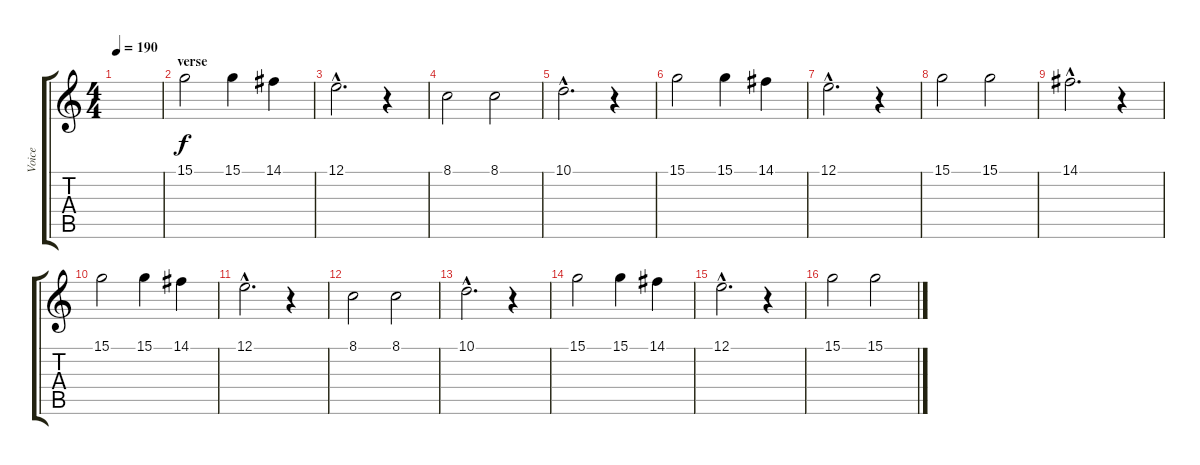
\track ("Voice" "Voice") {instrument choiraahs}
\staff {score tabs}
\tuning (E4 B3 G3 D3 A2 E2) {hide}
\ts (4 4)
\tempo 190
\clef g2
\ks c
|
\section ("" "verse")
15.1.2 15.1.4 14.1.4 |
12.1{hac}.2{d} r.4 |
8.1.2 8.1.2 |
10.1{hac}.2{d} r.4 |
15.1.2 15.1.4 14.1.4 |
12.1{hac}.2{d} r.4 |
15.1.2 15.1.2 |
14.1{hac}.2{d} r.4 |
15.1.2 15.1.4 14.1.4 |
12.1{hac}.2{d} r.4 |
8.1.2 8.1.2 |
10.1{hac}.2{d} r.4 |
15.1.2 15.1.4 14.1.4 |
12.1{hac}.2{d} r.4 |
15.1.2 15.1.2
